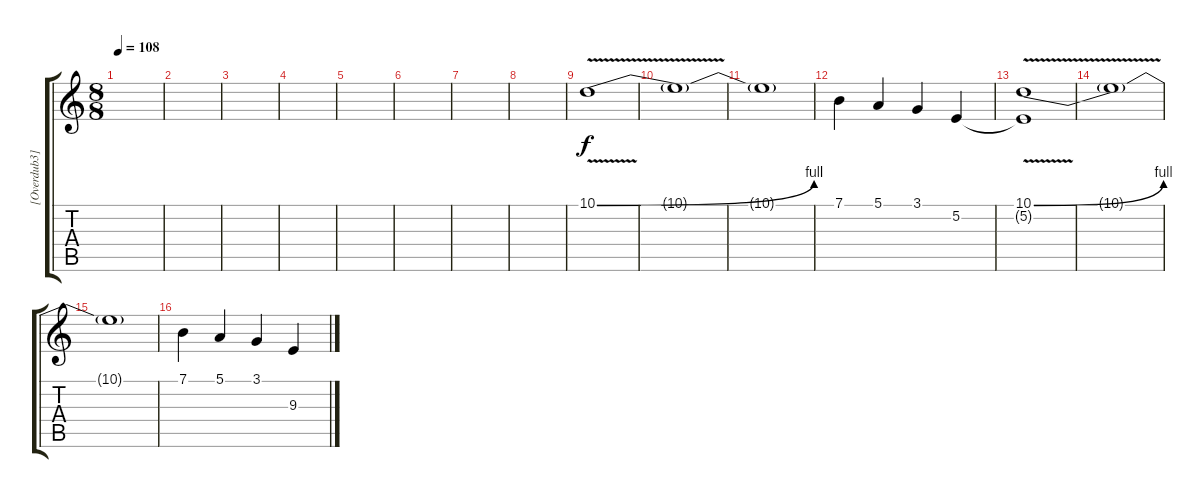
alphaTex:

\track ("[Overdub3]" "[Overdub3]") {instrument violin}
\staff {score tabs}
\tuning (E4 B3 G3 D3 A2 E2) {hide}
\ts (8 8)
\tempo 108
\clef g2
\ks c
|
|
|
|
|
|
|
|
10.1{be (bend 0 0 60 4) v}.1{volume 15 balance 1} |
10.1{t}.1 |
10.1{t}.1 |
7.1.4 5.1.4 3.1.4 5.2.4 |
(10.1{be (bend 0 0 60 4) v} 5.2{t}).1 |
10.1{t}.1 |
10.1{t}.1 |
7.1.4 5.1.4 3.1.4 9.3.4
